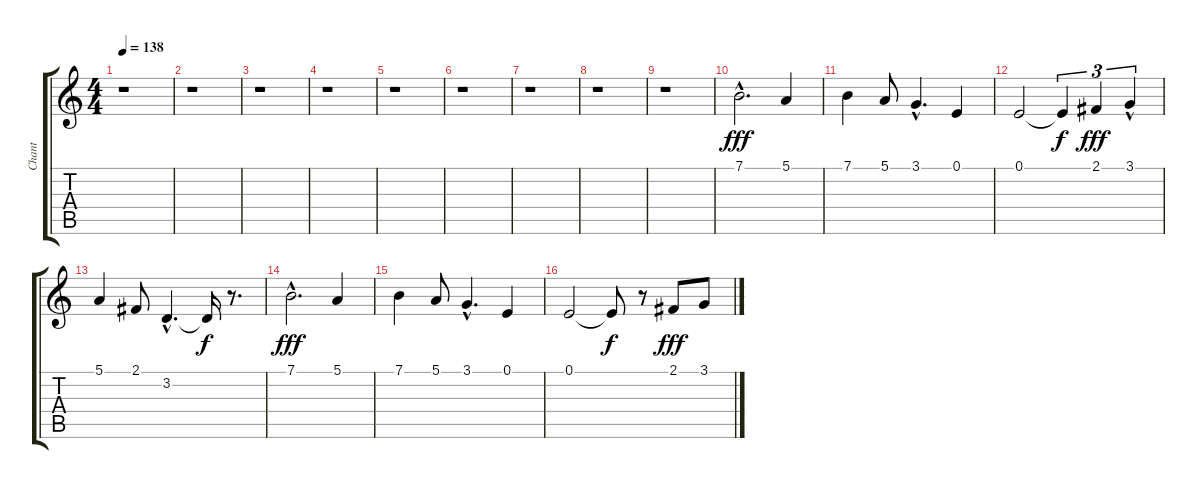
\track ("Chant" "Chant") {instrument tangoaccordion}
\staff {score tabs}
\tuning (E4 B3 G3 D3 A2 E2) {hide}
\ts (4 4)
\tempo 138
\clef g2
\ks c
r.1{dy fff instrument tangoaccordion} |
r.1 |
r.1 |
r.1 |
r.1 |
r.1 |
r.1 |
r.1 |
r.1 |
7.1{hac}.2{d} 5.1.4 |
7.1.4 5.1.8 3.1{hac}.4{d} 0.1.4 |
0.1.2 0.1{t}.4{tu (3 2) dy f} 2.1.4{tu (3 2) dy fff} 3.1{hac}.4{tu (3 2)} |
5.1.4 2.1.8 3.2{hac}.4{d} 3.2{t}.16{dy f} r.8{d} |
7.1{hac}.2{d dy fff} 5.1.4 |
7.1.4 5.1.8 3.1{hac}.4{d} 0.1.4 |
0.1.2 0.1{t}.8{dy f} r.8 2.1.8{dy fff} 3.1.8
